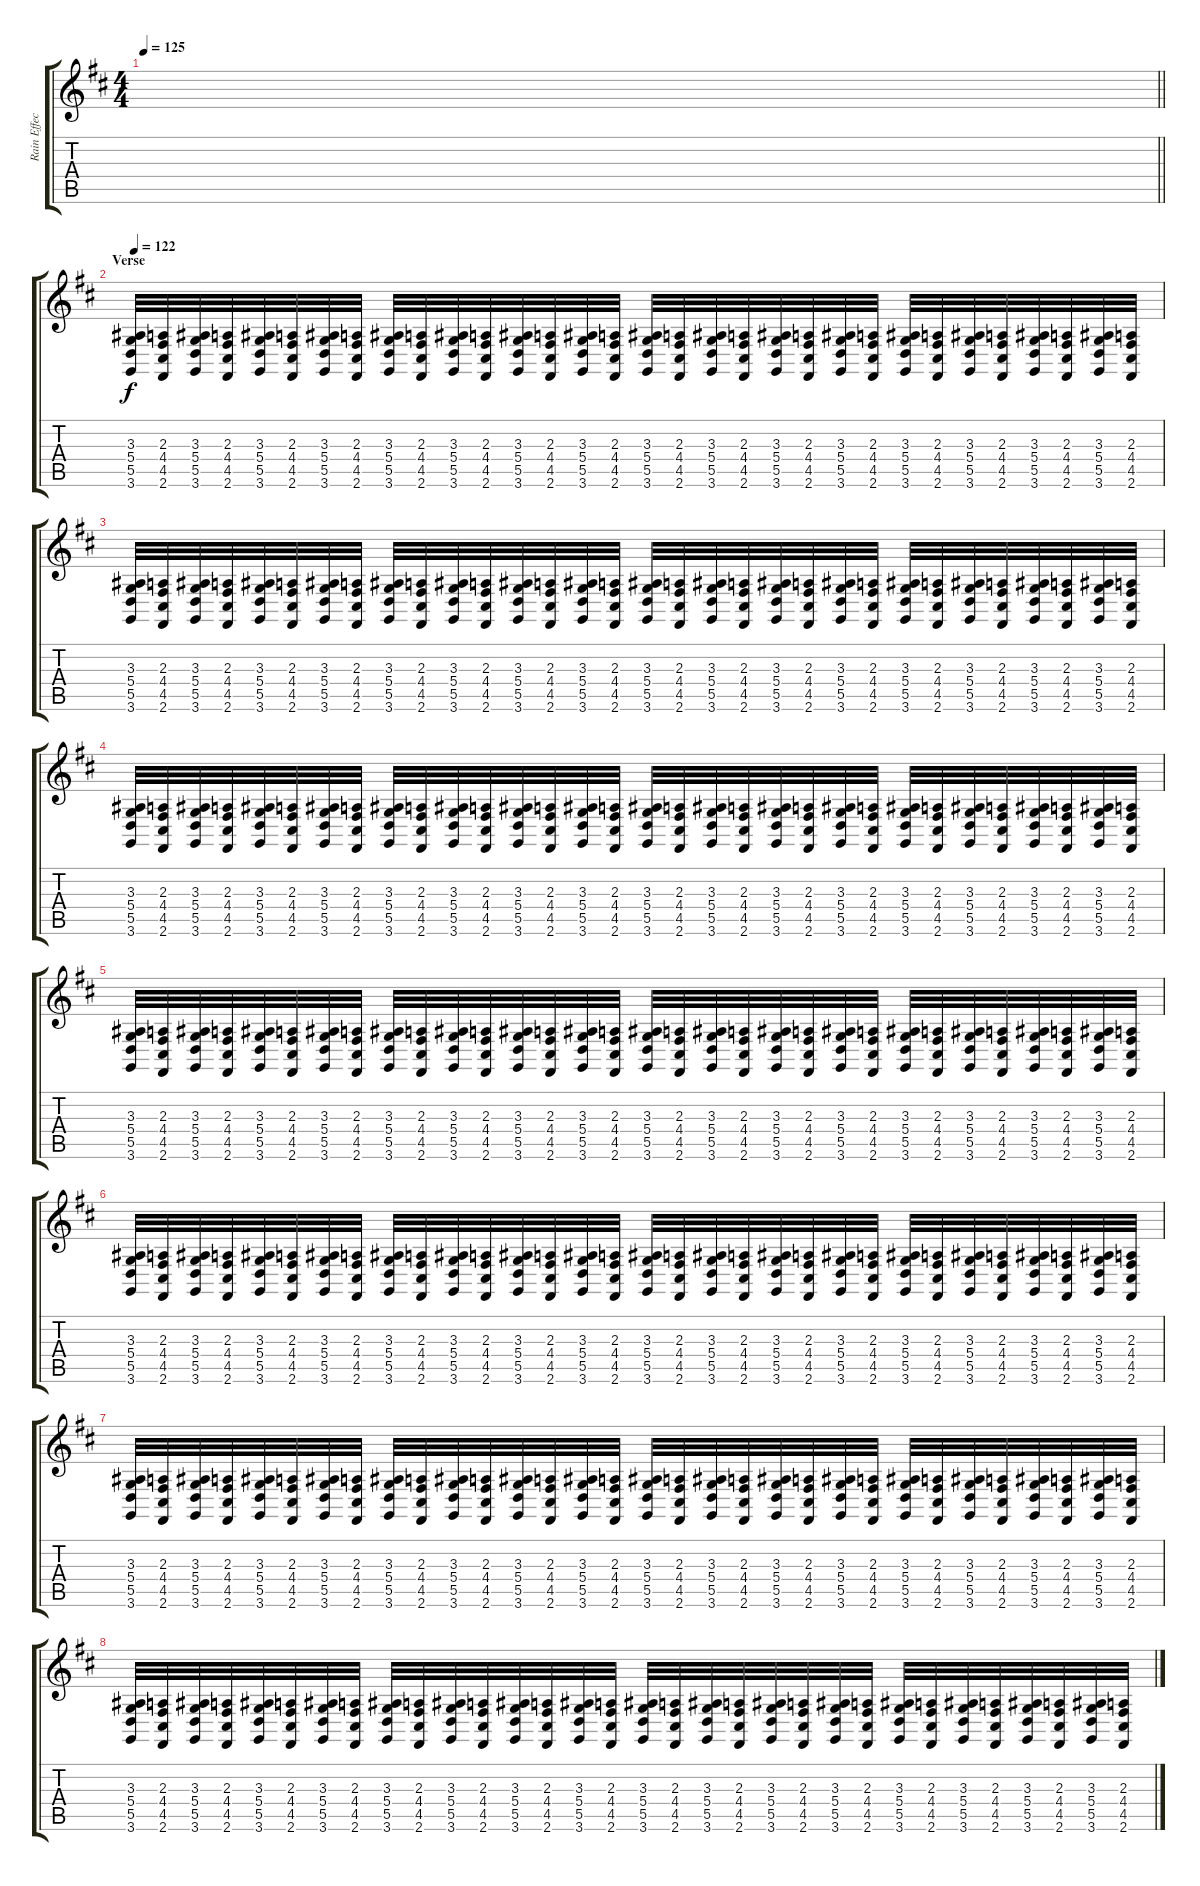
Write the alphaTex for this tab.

\track ("Rain Effect" "Rain Effec") {instrument seashore}
\staff {score tabs}
\tuning (E4 B3 G3 D3 A2 E2) {hide}
\ts (4 4)
\tempo 125
\clef g2
\barLineRight lightlight
\ks d
|
\section ("" "Verse")
\tempo 122
(3.3 5.4 5.5 3.6).32 (2.3 4.4 4.5 2.6).32 (3.3 5.4 5.5 3.6).32 (2.3 4.4 4.5 2.6).32 (3.3 5.4 5.5 3.6).32 (2.3 4.4 4.5 2.6).32 (3.3 5.4 5.5 3.6).32 (2.3 4.4 4.5 2.6).32 (3.3 5.4 5.5 3.6).32 (2.3 4.4 4.5 2.6).32 (3.3 5.4 5.5 3.6).32 (2.3 4.4 4.5 2.6).32 (3.3 5.4 5.5 3.6).32 (2.3 4.4 4.5 2.6).32 (3.3 5.4 5.5 3.6).32 (2.3 4.4 4.5 2.6).32 (3.3 5.4 5.5 3.6).32 (2.3 4.4 4.5 2.6).32 (3.3 5.4 5.5 3.6).32 (2.3 4.4 4.5 2.6).32 (3.3 5.4 5.5 3.6).32 (2.3 4.4 4.5 2.6).32 (3.3 5.4 5.5 3.6).32 (2.3 4.4 4.5 2.6).32 (3.3 5.4 5.5 3.6).32 (2.3 4.4 4.5 2.6).32 (3.3 5.4 5.5 3.6).32 (2.3 4.4 4.5 2.6).32 (3.3 5.4 5.5 3.6).32 (2.3 4.4 4.5 2.6).32 (3.3 5.4 5.5 3.6).32 (2.3 4.4 4.5 2.6).32 |
(3.3 5.4 5.5 3.6).32 (2.3 4.4 4.5 2.6).32 (3.3 5.4 5.5 3.6).32 (2.3 4.4 4.5 2.6).32 (3.3 5.4 5.5 3.6).32 (2.3 4.4 4.5 2.6).32 (3.3 5.4 5.5 3.6).32 (2.3 4.4 4.5 2.6).32 (3.3 5.4 5.5 3.6).32 (2.3 4.4 4.5 2.6).32 (3.3 5.4 5.5 3.6).32 (2.3 4.4 4.5 2.6).32 (3.3 5.4 5.5 3.6).32 (2.3 4.4 4.5 2.6).32 (3.3 5.4 5.5 3.6).32 (2.3 4.4 4.5 2.6).32 (3.3 5.4 5.5 3.6).32 (2.3 4.4 4.5 2.6).32 (3.3 5.4 5.5 3.6).32 (2.3 4.4 4.5 2.6).32 (3.3 5.4 5.5 3.6).32 (2.3 4.4 4.5 2.6).32 (3.3 5.4 5.5 3.6).32 (2.3 4.4 4.5 2.6).32 (3.3 5.4 5.5 3.6).32 (2.3 4.4 4.5 2.6).32 (3.3 5.4 5.5 3.6).32 (2.3 4.4 4.5 2.6).32 (3.3 5.4 5.5 3.6).32 (2.3 4.4 4.5 2.6).32 (3.3 5.4 5.5 3.6).32 (2.3 4.4 4.5 2.6).32 |
(3.3 5.4 5.5 3.6).32 (2.3 4.4 4.5 2.6).32 (3.3 5.4 5.5 3.6).32 (2.3 4.4 4.5 2.6).32 (3.3 5.4 5.5 3.6).32 (2.3 4.4 4.5 2.6).32 (3.3 5.4 5.5 3.6).32 (2.3 4.4 4.5 2.6).32 (3.3 5.4 5.5 3.6).32 (2.3 4.4 4.5 2.6).32 (3.3 5.4 5.5 3.6).32 (2.3 4.4 4.5 2.6).32 (3.3 5.4 5.5 3.6).32 (2.3 4.4 4.5 2.6).32 (3.3 5.4 5.5 3.6).32 (2.3 4.4 4.5 2.6).32 (3.3 5.4 5.5 3.6).32 (2.3 4.4 4.5 2.6).32 (3.3 5.4 5.5 3.6).32 (2.3 4.4 4.5 2.6).32 (3.3 5.4 5.5 3.6).32 (2.3 4.4 4.5 2.6).32 (3.3 5.4 5.5 3.6).32 (2.3 4.4 4.5 2.6).32 (3.3 5.4 5.5 3.6).32 (2.3 4.4 4.5 2.6).32 (3.3 5.4 5.5 3.6).32 (2.3 4.4 4.5 2.6).32 (3.3 5.4 5.5 3.6).32 (2.3 4.4 4.5 2.6).32 (3.3 5.4 5.5 3.6).32 (2.3 4.4 4.5 2.6).32 |
(3.3 5.4 5.5 3.6).32 (2.3 4.4 4.5 2.6).32 (3.3 5.4 5.5 3.6).32 (2.3 4.4 4.5 2.6).32 (3.3 5.4 5.5 3.6).32 (2.3 4.4 4.5 2.6).32 (3.3 5.4 5.5 3.6).32 (2.3 4.4 4.5 2.6).32 (3.3 5.4 5.5 3.6).32 (2.3 4.4 4.5 2.6).32 (3.3 5.4 5.5 3.6).32 (2.3 4.4 4.5 2.6).32 (3.3 5.4 5.5 3.6).32 (2.3 4.4 4.5 2.6).32 (3.3 5.4 5.5 3.6).32 (2.3 4.4 4.5 2.6).32 (3.3 5.4 5.5 3.6).32 (2.3 4.4 4.5 2.6).32 (3.3 5.4 5.5 3.6).32 (2.3 4.4 4.5 2.6).32 (3.3 5.4 5.5 3.6).32 (2.3 4.4 4.5 2.6).32 (3.3 5.4 5.5 3.6).32 (2.3 4.4 4.5 2.6).32 (3.3 5.4 5.5 3.6).32 (2.3 4.4 4.5 2.6).32 (3.3 5.4 5.5 3.6).32 (2.3 4.4 4.5 2.6).32 (3.3 5.4 5.5 3.6).32 (2.3 4.4 4.5 2.6).32 (3.3 5.4 5.5 3.6).32 (2.3 4.4 4.5 2.6).32 |
(3.3 5.4 5.5 3.6).32 (2.3 4.4 4.5 2.6).32 (3.3 5.4 5.5 3.6).32 (2.3 4.4 4.5 2.6).32 (3.3 5.4 5.5 3.6).32 (2.3 4.4 4.5 2.6).32 (3.3 5.4 5.5 3.6).32 (2.3 4.4 4.5 2.6).32 (3.3 5.4 5.5 3.6).32 (2.3 4.4 4.5 2.6).32 (3.3 5.4 5.5 3.6).32 (2.3 4.4 4.5 2.6).32 (3.3 5.4 5.5 3.6).32 (2.3 4.4 4.5 2.6).32 (3.3 5.4 5.5 3.6).32 (2.3 4.4 4.5 2.6).32 (3.3 5.4 5.5 3.6).32 (2.3 4.4 4.5 2.6).32 (3.3 5.4 5.5 3.6).32 (2.3 4.4 4.5 2.6).32 (3.3 5.4 5.5 3.6).32 (2.3 4.4 4.5 2.6).32 (3.3 5.4 5.5 3.6).32 (2.3 4.4 4.5 2.6).32 (3.3 5.4 5.5 3.6).32 (2.3 4.4 4.5 2.6).32 (3.3 5.4 5.5 3.6).32 (2.3 4.4 4.5 2.6).32 (3.3 5.4 5.5 3.6).32 (2.3 4.4 4.5 2.6).32 (3.3 5.4 5.5 3.6).32 (2.3 4.4 4.5 2.6).32 |
(3.3 5.4 5.5 3.6).32 (2.3 4.4 4.5 2.6).32 (3.3 5.4 5.5 3.6).32 (2.3 4.4 4.5 2.6).32 (3.3 5.4 5.5 3.6).32 (2.3 4.4 4.5 2.6).32 (3.3 5.4 5.5 3.6).32 (2.3 4.4 4.5 2.6).32 (3.3 5.4 5.5 3.6).32 (2.3 4.4 4.5 2.6).32 (3.3 5.4 5.5 3.6).32 (2.3 4.4 4.5 2.6).32 (3.3 5.4 5.5 3.6).32 (2.3 4.4 4.5 2.6).32 (3.3 5.4 5.5 3.6).32 (2.3 4.4 4.5 2.6).32 (3.3 5.4 5.5 3.6).32 (2.3 4.4 4.5 2.6).32 (3.3 5.4 5.5 3.6).32 (2.3 4.4 4.5 2.6).32 (3.3 5.4 5.5 3.6).32 (2.3 4.4 4.5 2.6).32 (3.3 5.4 5.5 3.6).32 (2.3 4.4 4.5 2.6).32 (3.3 5.4 5.5 3.6).32 (2.3 4.4 4.5 2.6).32 (3.3 5.4 5.5 3.6).32 (2.3 4.4 4.5 2.6).32 (3.3 5.4 5.5 3.6).32 (2.3 4.4 4.5 2.6).32 (3.3 5.4 5.5 3.6).32 (2.3 4.4 4.5 2.6).32 |
(3.3 5.4 5.5 3.6).32 (2.3 4.4 4.5 2.6).32 (3.3 5.4 5.5 3.6).32 (2.3 4.4 4.5 2.6).32 (3.3 5.4 5.5 3.6).32 (2.3 4.4 4.5 2.6).32 (3.3 5.4 5.5 3.6).32 (2.3 4.4 4.5 2.6).32 (3.3 5.4 5.5 3.6).32 (2.3 4.4 4.5 2.6).32 (3.3 5.4 5.5 3.6).32 (2.3 4.4 4.5 2.6).32 (3.3 5.4 5.5 3.6).32 (2.3 4.4 4.5 2.6).32 (3.3 5.4 5.5 3.6).32 (2.3 4.4 4.5 2.6).32 (3.3 5.4 5.5 3.6).32 (2.3 4.4 4.5 2.6).32 (3.3 5.4 5.5 3.6).32 (2.3 4.4 4.5 2.6).32 (3.3 5.4 5.5 3.6).32 (2.3 4.4 4.5 2.6).32 (3.3 5.4 5.5 3.6).32 (2.3 4.4 4.5 2.6).32 (3.3 5.4 5.5 3.6).32 (2.3 4.4 4.5 2.6).32 (3.3 5.4 5.5 3.6).32 (2.3 4.4 4.5 2.6).32 (3.3 5.4 5.5 3.6).32 (2.3 4.4 4.5 2.6).32 (3.3 5.4 5.5 3.6).32 (2.3 4.4 4.5 2.6).32
